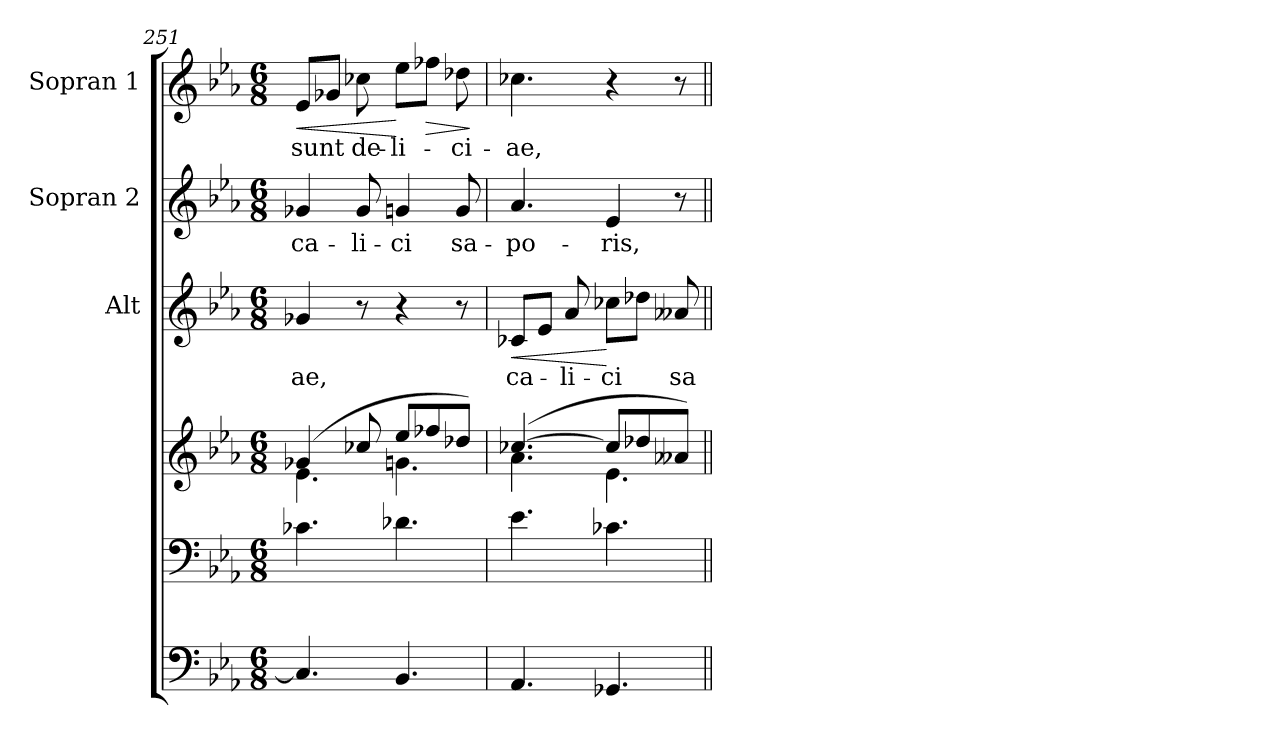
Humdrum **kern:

**kern	**kern	**kern	**kern	**text	**dynam	**kern	**text	**kern	**text	**dynam
*part5	*part4	*part4	*part3	*part3	*part3	*part2	*part2	*part1	*part1	*part1
*staff6	*staff5	*staff4	*staff3	*staff3	*staff3	*staff2	*staff2	*staff1	*staff1	*staff1
*	*	*	*I"Alt	*	*	*I"Sopran 2	*	*I"Sopran 1	*	*
*	*	*	*I'A.	*	*	*I'S. 2	*	*I'S. 1	*	*
!!LO:LB:g=z
*clefF4	*clefF4	*clefG2	*clefG2	*	*	*clefG2	*	*clefG2	*	*
*k[b-e-a-]	*k[b-e-a-]	*k[b-e-a-]	*k[b-e-a-]	*	*	*k[b-e-a-]	*	*k[b-e-a-]	*	*
*E-:	*E-:	*E-:	*E-:	*	*	*E-:	*	*E-:	*	*
*M6/8	*M6/8	*M6/8	*M6/8	*	*	*M6/8	*	*M6/8	*	*
=251	=251	=251	=251	=251	=251	=251	=251	=251	=251	=251
*	*	*^	*	*	*	*	*	*	*	*
!	!	!	!	!	!LO:LY:b	!	!	!LO:LY:b	!	!LO:LY:b	!LO:HP:b
4.C-/]	4.c-X\	(4g-X/	4.e-\	4g-X/	-ae,	.	4g-X/	ca-	8e-/L	sunt	<
.	.	.	.	.	.	.	.	.	8g-X/J	.	.
!	!	!	!	!	!	!	!	!LO:LY:b	!	!LO:LY:b	!
.	.	8cc-X/	.	8r	.	.	8g-/	-li-	8cc-X\	de-	.
!	!	!	!	!	!	!	!	!LO:LY:b	!	!LO:LY:b	!
4.BB-/	4.d-X\	8ee-/L	4.gn\	4r	.	.	4gn/	-ci	8ee-\L	-li-	[
!	!	!	!	!	!	!	!	!	!	!	!LO:HP:b
.	.	8ff-X/	.	.	.	.	.	.	8ff-X\J	.	>
!	!	!	!	!	!	!	!	!LO:LY:b	!	!LO:LY:b	!
.	.	8dd-X/J)	.	8r	.	.	8g/	sa-	8dd-X\	-ci-	.
*	*	*v	*v	*	*	*	*	*	*	*	*
.	.	.	.	.	.	.	.	.	.	]
=252	=252	=252	=252	=252	=252	=252	=252	=252	=252	=252
*	*	*^	*	*	*	*	*	*	*	*
!	!	!	!	!	!LO:LY:b	!LO:HP:b	!	!LO:LY:b	!	!LO:LY:b	!
4.AA-/	4.e-\	([>4.cc-X/	4.a-\	8c-X/L	ca-	<	4.a-/	-po-	4.cc-X\	-ae,	.
.	.	.	.	8e-/J	.	.	.	.	.	.	.
!	!	!	!	!	!LO:LY:b	!	!	!	!	!	!
.	.	.	.	8a-/	-li-	.	.	.	.	.	.
!	!	!	!	!	!LO:LY:b	!	!	!LO:LY:b	!	!	!
4.GG-X/	4.c-X\	8cc-/L]	4.e-\	8cc-X\L	-ci	[	4e-/	-ris,	4r	.	.
.	.	8dd-X/	.	8dd-X\J	.	.	.	.	.	.	.
!	!	!	!	!	!LO:LY:b	!	!	!	!	!	!
.	.	8a--X/J)	.	8a--X/	sa-	.	8r	.	8r	.	.
*	*	*v	*v	*	*	*	*	*	*	*	*
=||	=||	=||	=||	=||	=||	=||	=||	=||	=||	=||
*-	*-	*-	*-	*-	*-	*-	*-	*-	*-	*-
